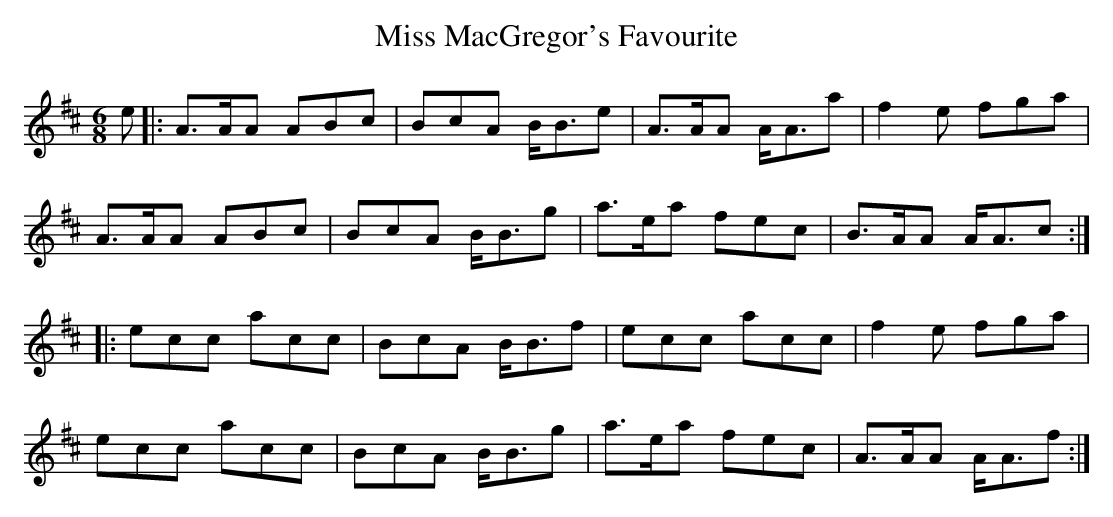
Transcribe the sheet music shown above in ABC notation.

X:1
T: Miss MacGregor's Favourite
M: 6/8
L: 1/8
K: Amix
e|:A>AA ABc|BcA B<Be|A>AA A<Aa|f2e fga|
A>AA ABc|BcA B<Bg|a>ea fec|B>AA A<Ac:|
|:ecc acc|BcA B<Bf|ecc acc|f2e fga|
ecc acc|BcA B<Bg|a>ea fec|A>AA A<Af:|
